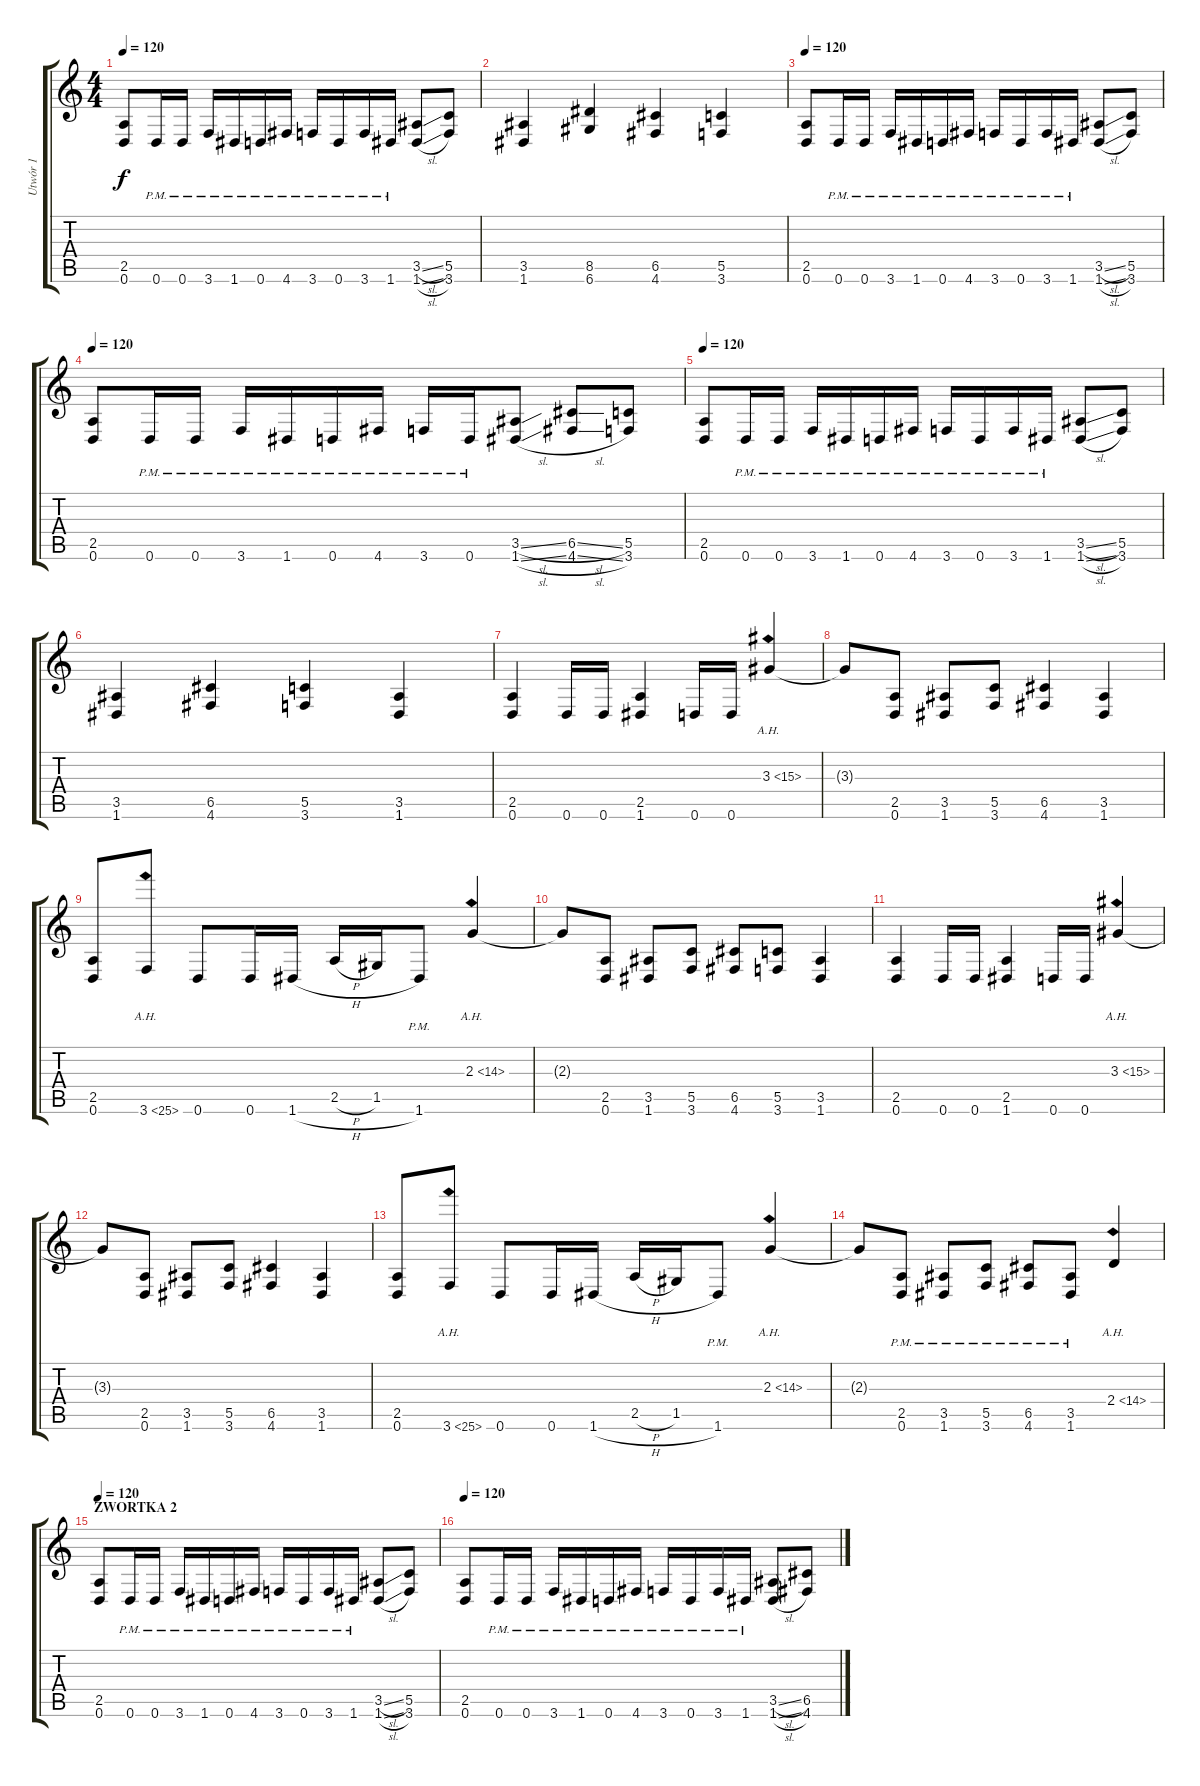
\track ("Utwór 1" "Utwór 1") {instrument distortionguitar}
\staff {score tabs}
\tuning (D4 A3 F3 C3 G2 D2) {hide}
\ts (4 4)
\tempo 120
\clef g2
\ks c
(2.5 0.6).8{dy f} 0.6{pm}.16 0.6{pm}.16 3.6{pm}.16 1.6{pm}.16 0.6{pm}.16 4.6{pm}.16 3.6{pm}.16 0.6{pm}.16 3.6{pm}.16 1.6{pm}.16 (3.5{sl} 1.6{sl}).8 (5.5 3.6).8 |
(3.5 1.6).4 (8.5 6.6).4 (6.5 4.6).4 (5.5 3.6).4 |
\tempo 120
(2.5 0.6).8 0.6{pm}.16 0.6{pm}.16 3.6{pm}.16 1.6{pm}.16 0.6{pm}.16 4.6{pm}.16 3.6{pm}.16 0.6{pm}.16 3.6{pm}.16 1.6{pm}.16 (3.5{sl} 1.6{sl}).8 (5.5 3.6).8 |
\tempo 120
(2.5 0.6).8 0.6{pm}.16 0.6{pm}.16 3.6{pm}.16 1.6{pm}.16 0.6{pm}.16 4.6{pm}.16 3.6{pm}.16 0.6{pm}.16 (3.5{sl} 1.6{sl}).8 (6.5{sl} 4.6{sl}).8 (5.5 3.6).8 |
\tempo 120
(2.5 0.6).8 0.6{pm}.16 0.6{pm}.16 3.6{pm}.16 1.6{pm}.16 0.6{pm}.16 4.6{pm}.16 3.6{pm}.16 0.6{pm}.16 3.6{pm}.16 1.6{pm}.16 (3.5{sl} 1.6{sl}).8 (5.5 3.6).8 |
(3.5 1.6).4 (6.5 4.6).4 (5.5 3.6).4 (3.5 1.6).4 |
(2.5 0.6).4 0.6.16 0.6.16 (2.5 1.6).4 0.6.16 0.6.16 3.3{ah 12}.4 |
3.3{t}.8 (2.5 0.6).8 (3.5 1.6).8 (5.5 3.6).8 (6.5 4.6).4 (3.5 1.6).4 |
(2.5 0.6).8 3.6{ah 22}.8 0.6.8 0.6.16 1.6{h}.16 2.5{h}.16 1.5.16 1.6{pm}.8 2.3{ah 12}.4 |
2.3{t}.8 (2.5 0.6).8 (3.5 1.6).8 (5.5 3.6).8 (6.5 4.6).8 (5.5 3.6).8 (3.5 1.6).4 |
(2.5 0.6).4 0.6.16 0.6.16 (2.5 1.6).4 0.6.16 0.6.16 3.3{ah 12}.4 |
3.3{t}.8 (2.5 0.6).8 (3.5 1.6).8 (5.5 3.6).8 (6.5 4.6).4 (3.5 1.6).4 |
(2.5 0.6).8 3.6{ah 22}.8 0.6.8 0.6.16 1.6{h}.16 2.5{h}.16 1.5.16 1.6{pm}.8 2.3{ah 12}.4 |
2.3{t}.8 (2.5{pm} 0.6{pm}).8 (3.5{pm} 1.6{pm}).8 (5.5{pm} 3.6{pm}).8 (6.5{pm} 4.6{pm}).8 (3.5{pm} 1.6{pm}).8 2.4{ah 12}.4 |
\section ("" "ZWORTKA 2")
\tempo 120
(2.5 0.6).8 0.6{pm}.16 0.6{pm}.16 3.6{pm}.16 1.6{pm}.16 0.6{pm}.16 4.6{pm}.16 3.6{pm}.16 0.6{pm}.16 3.6{pm}.16 1.6{pm}.16 (3.5{sl} 1.6{sl}).8 (5.5 3.6).8 |
\tempo 120
(2.5 0.6).8 0.6{pm}.16 0.6{pm}.16 3.6{pm}.16 1.6{pm}.16 0.6{pm}.16 4.6{pm}.16 3.6{pm}.16 0.6{pm}.16 3.6{pm}.16 1.6{pm}.16 (3.5{sl} 1.6{sl}).8 (6.5 4.6).8
